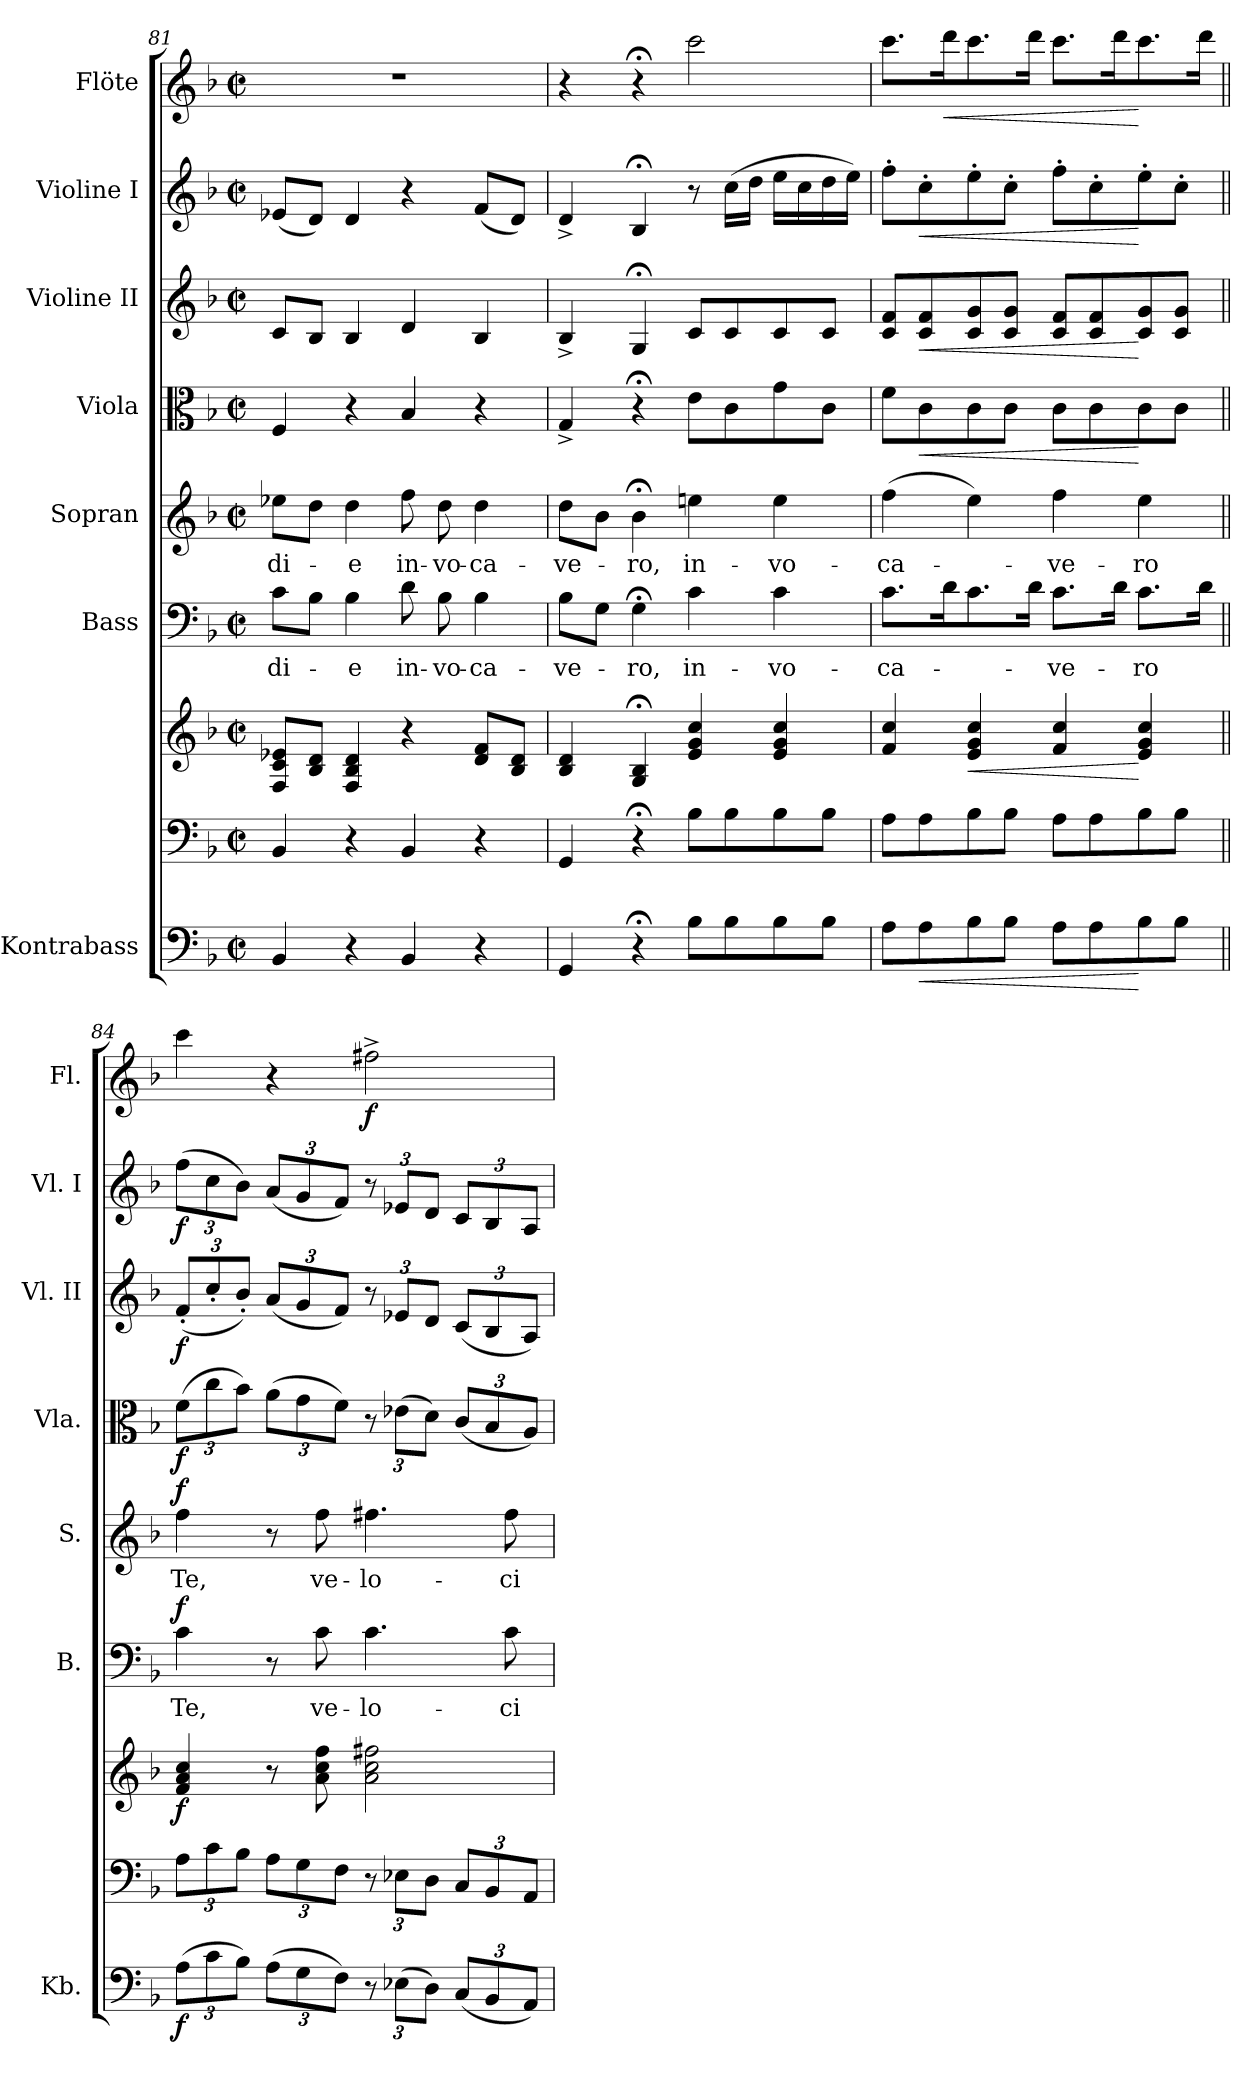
**kern	**dynam	**kern	**kern	**dynam	**kern	**text	**dynam	**kern	**text	**dynam	**kern	**dynam	**kern	**dynam	**kern	**dynam	**kern	**dynam
*part8	*part8	*part7	*part7	*part7	*part6	*part6	*part6	*part5	*part5	*part5	*part4	*part4	*part3	*part3	*part2	*part2	*part1	*part1
*staff9	*staff9	*staff8	*staff7	*staff7/8	*staff6	*staff6	*staff6	*staff5	*staff5	*staff5	*staff4	*staff4	*staff3	*staff3	*staff2	*staff2	*staff1	*staff1
*I"Kontrabass	*	*	*	*	*I"Bass	*	*	*I"Sopran	*	*	*I"Viola	*	*I"Violine II	*	*I"Violine I	*	*I"Flöte	*
*I'Kb.	*	*	*	*	*I'B.	*	*	*I'S.	*	*	*I'Vla.	*	*I'Vl. II	*	*I'Vl. I	*	*I'Fl.	*
*clefF4	*	*clefF4	*clefG2	*	*clefF4	*	*	*clefG2	*	*	*clefC3	*	*clefG2	*	*clefG2	*	*clefG2	*
*ITrd7c12	*	*	*	*	*	*	*	*	*	*	*	*	*	*	*	*	*	*
*k[b-]	*	*k[b-]	*k[b-]	*	*k[b-]	*	*	*k[b-]	*	*	*k[b-]	*	*k[b-]	*	*k[b-]	*	*k[b-]	*
*F:	*	*F:	*F:	*	*F:	*	*	*F:	*	*	*F:	*	*F:	*	*F:	*	*F:	*
*M2/2	*	*M2/2	*M2/2	*	*M2/2	*	*	*M2/2	*	*	*M2/2	*	*M2/2	*	*M2/2	*	*M2/2	*
*met(c|)	*	*met(c|)	*met(c|)	*	*met(c|)	*	*	*met(c|)	*	*	*met(c|)	*	*met(c|)	*	*met(c|)	*	*met(c|)	*
=81	=81	=81	=81	=81	=81	=81	=81	=81	=81	=81	=81	=81	=81	=81	=81	=81	=81	=81
!	!	!	!	!	!	!LO:LY:b	!	!	!LO:LY:b	!	!	!	!	!	!	!	!	!
4BBB-/	.	4BB-/	8F/ 8c/ 8e-X/L	.	8c\L	di-	.	8ee-X\L	di-	.	4F/	.	8c/L	.	(<8e-X/L	.	1r	.
.	.	.	8B-/ 8d/J	.	8B-\J	.	.	8dd\J	.	.	.	.	8B-/J	.	8d/J)	.	.	.
!	!	!	!	!	!	!LO:LY:b	!	!	!LO:LY:b	!	!	!	!	!	!	!	!	!
4r	.	4r	4F/ 4B-/ 4d/	.	4B-\	-e	.	4dd\	-e	.	4r	.	4B-/	.	4d/	.	.	.
!	!	!	!	!	!	!LO:LY:b	!	!	!LO:LY:b	!	!	!	!	!	!	!	!	!
4BBB-/	.	4BB-/	4r	.	8d\	in-	.	8ff\	in-	.	4B-/	.	4d/	.	4r	.	.	.
!	!	!	!	!	!	!LO:LY:b	!	!	!LO:LY:b	!	!	!	!	!	!	!	!	!
.	.	.	.	.	8B-\	-vo-	.	8dd\	-vo-	.	.	.	.	.	.	.	.	.
!	!	!	!	!	!	!LO:LY:b	!	!	!LO:LY:b	!	!	!	!	!	!	!	!	!
4r	.	4r	8d/ 8f/L	.	4B-\	-ca-	.	4dd\	-ca-	.	4r	.	4B-/	.	(<8f/L	.	.	.
.	.	.	8B-/ 8d/J	.	.	.	.	.	.	.	.	.	.	.	8d/J)	.	.	.
=82	=82	=82	=82	=82	=82	=82	=82	=82	=82	=82	=82	=82	=82	=82	=82	=82	=82	=82
!	!	!	!	!	!	!LO:LY:b	!	!	!LO:LY:b	!	!	!	!	!	!	!	!	!
4GGG/	.	4GG/	4B-/ 4d/	.	8B-\L	-ve-	.	8dd\L	-ve-	.	4G^</	.	4B-^</	.	4d^</	.	4r	.
.	.	.	.	.	8G\J	.	.	8b-\J	.	.	.	.	.	.	.	.	.	.
!	!	!	!	!	!	!LO:LY:b	!	!	!LO:LY:b	!	!	!	!	!	!	!	!	!
4r;<	.	4r;<	4G/;< 4B-/;<	.	4G;<\	-ro,	.	4b-;<\	-ro,	.	4r;<	.	4G;</	.	4B-;</	.	4r;<	.
!	!	!	!	!	!	!LO:LY:b	!	!	!LO:LY:b	!	!	!	!	!	!	!	!	!
8BB-\L	.	8B-\L	4e/ 4g/ 4cc/	.	4c\	in-	.	4een\	in-	.	8e\L	.	8c/L	.	8r	.	2ccc\	.
8BB-\	.	8B-\	.	.	.	.	.	.	.	.	8c\	.	8c/	.	(>16cc\LL	.	.	.
.	.	.	.	.	.	.	.	.	.	.	.	.	.	.	16dd\JJ	.	.	.
!	!	!	!	!	!	!LO:LY:b	!	!	!LO:LY:b	!	!	!	!	!	!	!	!	!
8BB-\	.	8B-\	4e/ 4g/ 4cc/	.	4c\	-vo-	.	4ee\	-vo-	.	8g\	.	8c/	.	16ee\LL	.	.	.
.	.	.	.	.	.	.	.	.	.	.	.	.	.	.	16cc\	.	.	.
8BB-\J	.	8B-\J	.	.	.	.	.	.	.	.	8c\J	.	8c/J	.	16dd\	.	.	.
.	.	.	.	.	.	.	.	.	.	.	.	.	.	.	16ee\JJ)	.	.	.
!!LO:PB:g=z
=83	=83	=83	=83	=83	=83	=83	=83	=83	=83	=83	=83	=83	=83	=83	=83	=83	=83	=83
!	!	!	!	!	!	!LO:LY:b	!	!	!LO:LY:b	!	!	!	!	!	!	!	!	!
8AA\L	.	8A\L	4f/ 4cc/	.	8.c\L	-ca-	.	(>4ff\	-ca-	.	8f\L	.	8c/ 8f/L	.	8ff'>\L	.	8.ccc\L	.
!	!LO:HP:b	!	!	!	!	!	!	!	!	!	!	!LO:HP:b	!	!LO:HP:b	!	!LO:HP:b	!	!
8AA\	<	8A\	.	.	.	.	.	.	.	.	8c\	<	8c/ 8f/	<	8cc'>\	<	.	.
!	!	!	!	!	!	!	!	!	!	!	!	!	!	!	!	!	!	!LO:HP:b
.	.	.	.	.	16d\k	.	.	.	.	.	.	.	.	.	.	.	16ddd\k	<
!	!	!	!	!LO:HP:b	!	!	!	!	!	!	!	!	!	!	!	!	!	!
8BB-\	.	8B-\	4e/ 4g/ 4cc/	<	8.c\	.	.	4ee\)	.	.	8c\	.	8c/ 8g/	.	8ee'>\	.	8.ccc\	.
8BB-\J	.	8B-\J	.	.	.	.	.	.	.	.	8c\J	.	8c/ 8g/J	.	8cc'>\J	.	.	.
.	.	.	.	.	16d\Jk	.	.	.	.	.	.	.	.	.	.	.	16ddd\Jk	.
!	!	!	!	!	!	!LO:LY:b	!	!	!LO:LY:b	!	!	!	!	!	!	!	!	!
8AA\L	.	8A\L	4f/ 4cc/	.	8.c\L	-ve-	.	4ff\	-ve-	.	8c\L	.	8c/ 8f/L	.	8ff'>\L	.	8.ccc\L	.
8AA\	.	8A\	.	.	.	.	.	.	.	.	8c\	.	8c/ 8f/	.	8cc'>\	.	.	.
.	.	.	.	.	16d\Jk	.	.	.	.	.	.	.	.	.	.	.	16ddd\k	.
!	!	!	!	!	!	!LO:LY:b	!	!	!LO:LY:b	!	!	!	!	!	!	!	!	!
8BB-\	[	8B-\	4e/ 4g/ 4cc/	[	8.c\L	-ro	.	4ee\	-ro	.	8c\	[	8c/ 8g/	[	8ee'>\	[	8.ccc\	[
8BB-\J	.	8B-\J	.	.	.	.	.	.	.	.	8c\J	.	8c/ 8g/J	.	8cc'>\J	.	.	.
.	.	.	.	.	16d\Jk	.	.	.	.	.	.	.	.	.	.	.	16ddd\Jk	.
=84||	=84||	=84||	=84||	=84||	=84||	=84||	=84||	=84||	=84||	=84||	=84||	=84||	=84||	=84||	=84||	=84||	=84||	=84||
*Xbrackettup	*	*Xbrackettup	*	*	*	*	*	*	*	*	*	*	*	*	*	*	*	*
!	!	!	!	!	!	!LO:LY:b	!	!	!LO:LY:b	!	!	!	!	!	!	!	!	!
*	*	*	*	*	*	*	*	*	*	*	*Xbrackettup	*	*Xbrackettup	*	*Xbrackettup	*	*	*
!	!LO:DY:b	!	!	!LO:DY:b	!	!	!LO:DY:a	!	!	!LO:DY:a	!	!LO:DY:b	!	!LO:DY:b	!	!LO:DY:b	!	!
(>12AA\L	f	12A\L	4f/ 4a/ 4cc/	f	4c\	Te,	f	4ff\	Te,	f	(>12f\L	f	(<12f'</L	f	(>12ff\L	f	4ccc\	.
12C\	.	12c\	.	.	.	.	.	.	.	.	12cc\	.	12cc'</	.	12cc\	.	.	.
12BB-\J)	.	12B-\J	.	.	.	.	.	.	.	.	12b-\J)	.	12b-'</J)	.	12b-\J)	.	.	.
(>12AA\L	.	12A\L	8r	.	8r	.	.	8r	.	.	(>12a\L	.	(<12a/L	.	(<12a/L	.	4r	.
12GG\	.	12G\	.	.	.	.	.	.	.	.	12g\	.	12g/	.	12g/	.	.	.
!	!	!	!	!	!	!LO:LY:b	!	!	!LO:LY:b	!	!	!	!	!	!	!	!	!
.	.	.	8a\ 8cc\ 8ff\	.	8c\	ve-	.	8ff\	ve-	.	.	.	.	.	.	.	.	.
12FF\J)	.	12F\J	.	.	.	.	.	.	.	.	12f\J)	.	12f/J)	.	12f/J)	.	.	.
!	!	!	!	!	!	!LO:LY:b	!	!	!LO:LY:b	!	!	!	!	!	!	!	!	!LO:DY:b
12r	.	12r	2a\ 2cc\ 2ff#X\	.	4.c\	-lo-	.	4.ff#X\	-lo-	.	12r	.	12r	.	12r	.	2ff#X^>\	f
(>12EE-X\L	.	12E-X\L	.	.	.	.	.	.	.	.	(>12e-X\L	.	12e-X/L	.	12e-X/L	.	.	.
12DD\J)	.	12D\J	.	.	.	.	.	.	.	.	12d\J)	.	12d/J	.	12d/J	.	.	.
(<12CC/L	.	12C/L	.	.	.	.	.	.	.	.	(<12c/L	.	(<12c/L	.	12c/L	.	.	.
12BBB-/	.	12BB-/	.	.	.	.	.	.	.	.	12B-/	.	12B-/	.	12B-/	.	.	.
!	!	!	!	!	!	!LO:LY:b	!	!	!LO:LY:b	!	!	!	!	!	!	!	!	!
.	.	.	.	.	8c\	-ci-	.	8ff#\	-ci-	.	.	.	.	.	.	.	.	.
12AAA/J)	.	12AA/J	.	.	.	.	.	.	.	.	12A/J)	.	12A/J)	.	12A/J	.	.	.
=	=	=	=	=	=	=	=	=	=	=	=	=	=	=	=	=	=	=
*-	*-	*-	*-	*-	*-	*-	*-	*-	*-	*-	*-	*-	*-	*-	*-	*-	*-	*-
